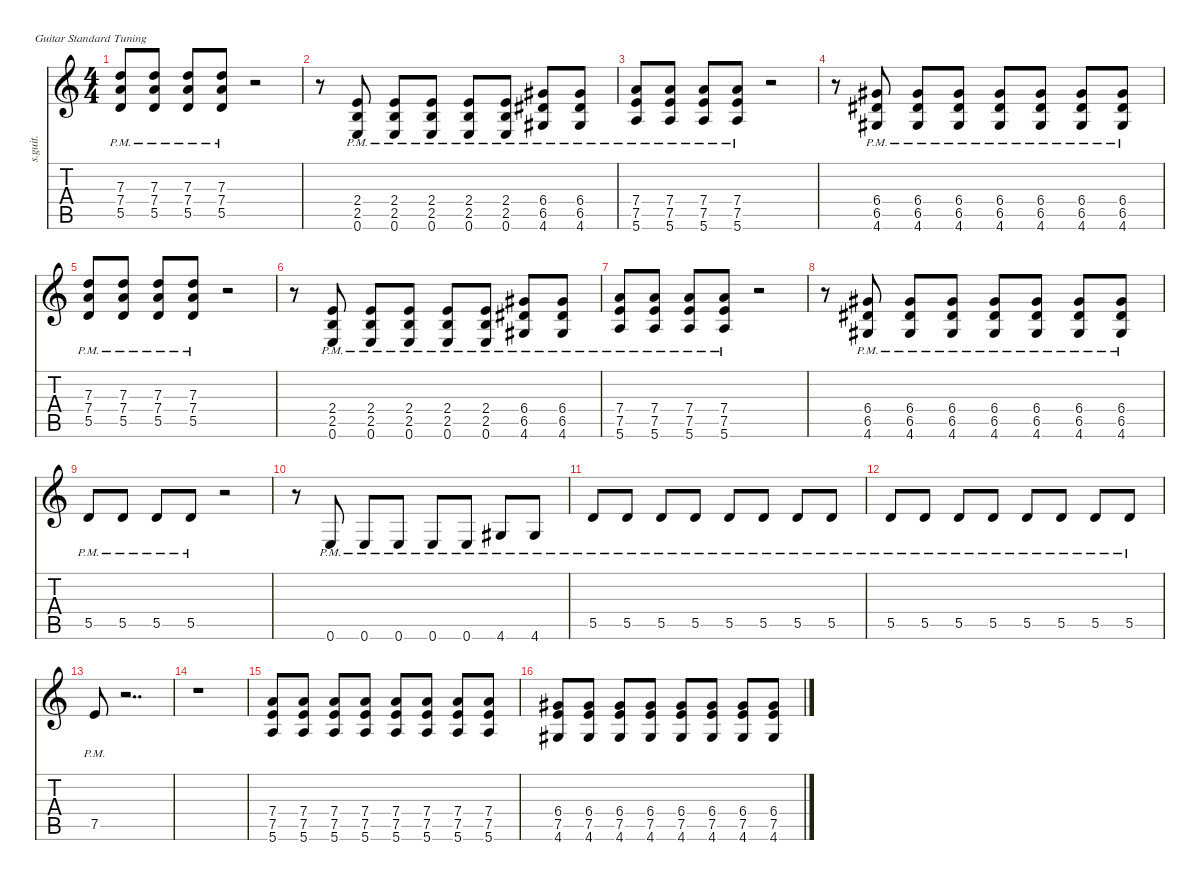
\defaultSystemsLayout 4
\hideDynamics
\bracketExtendMode nobrackets
\track ("" "s.guit.") {instrument distortionguitar}
\staff {score tabs}
\tuning (E4 B3 G3 D3 A2 E2)
\ts (4 4)
\tempo (190 hide)
\clef g2
\ks c
(7.3{pm} 7.4{pm} 5.5{pm}).8{dy f} (7.3{pm} 7.4{pm} 5.5{pm}).8 (7.3{pm} 7.4{pm} 5.5{pm}).8 (7.3{pm} 7.4{pm} 5.5{pm}).8 r.2 |
r.8 (2.4{pm} 2.5{pm} 0.6{pm}).8 (2.4{pm} 2.5{pm} 0.6{pm}).8 (2.4{pm} 2.5{pm} 0.6{pm}).8 (2.4{pm} 2.5{pm} 0.6{pm}).8 (2.4{pm} 2.5{pm} 0.6{pm}).8 (6.4{pm acc #} 6.5{pm acc #} 4.6{pm acc #}).8 (6.4{pm acc #} 6.5{pm acc #} 4.6{pm acc #}).8 |
(7.4{pm} 7.5{pm} 5.6{pm}).8 (7.4{pm} 7.5{pm} 5.6{pm}).8 (7.4{pm} 7.5{pm} 5.6{pm}).8 (7.4{pm} 7.5{pm} 5.6{pm}).8 r.2 |
r.8 (6.4{pm acc #} 6.5{pm acc #} 4.6{pm acc #}).8 (6.4{pm acc #} 6.5{pm acc #} 4.6{pm acc #}).8 (6.4{pm acc #} 6.5{pm acc #} 4.6{pm acc #}).8 (6.4{pm acc #} 6.5{pm acc #} 4.6{pm acc #}).8 (6.4{pm acc #} 6.5{pm acc #} 4.6{pm acc #}).8 (6.4{pm acc #} 6.5{pm acc #} 4.6{pm acc #}).8 (6.4{pm acc #} 6.5{pm acc #} 4.6{pm acc #}).8 |
(7.3{pm} 7.4{pm} 5.5{pm}).8 (7.3{pm} 7.4{pm} 5.5{pm}).8 (7.3{pm} 7.4{pm} 5.5{pm}).8 (7.3{pm} 7.4{pm} 5.5{pm}).8 r.2 |
r.8 (2.4{pm} 2.5{pm} 0.6{pm}).8 (2.4{pm} 2.5{pm} 0.6{pm}).8 (2.4{pm} 2.5{pm} 0.6{pm}).8 (2.4{pm} 2.5{pm} 0.6{pm}).8 (2.4{pm} 2.5{pm} 0.6{pm}).8 (6.4{pm acc #} 6.5{pm acc #} 4.6{pm acc #}).8 (6.4{pm acc #} 6.5{pm acc #} 4.6{pm acc #}).8 |
(7.4{pm} 7.5{pm} 5.6{pm}).8 (7.4{pm} 7.5{pm} 5.6{pm}).8 (7.4{pm} 7.5{pm} 5.6{pm}).8 (7.4{pm} 7.5{pm} 5.6{pm}).8 r.2 |
r.8 (6.4{pm acc #} 6.5{pm acc #} 4.6{pm acc #}).8 (6.4{pm acc #} 6.5{pm acc #} 4.6{pm acc #}).8 (6.4{pm acc #} 6.5{pm acc #} 4.6{pm acc #}).8 (6.4{pm acc #} 6.5{pm acc #} 4.6{pm acc #}).8 (6.4{pm acc #} 6.5{pm acc #} 4.6{pm acc #}).8 (6.4{pm acc #} 6.5{pm acc #} 4.6{pm acc #}).8 (6.4{pm acc #} 6.5{pm acc #} 4.6{pm acc #}).8 |
5.5{pm}.8 5.5{pm}.8 5.5{pm}.8 5.5{pm}.8 r.2 |
r.8 0.6{pm}.8 0.6{pm}.8 0.6{pm}.8 0.6{pm}.8 0.6{pm}.8 4.6{pm acc #}.8 4.6{pm acc #}.8 |
5.5{pm}.8 5.5{pm}.8 5.5{pm}.8 5.5{pm}.8 5.5{pm}.8 5.5{pm}.8 5.5{pm}.8 5.5{pm}.8 |
5.5{pm}.8 5.5{pm}.8 5.5{pm}.8 5.5{pm}.8 5.5{pm}.8 5.5{pm}.8 5.5{pm}.8 5.5{pm}.8 |
7.5{pm}.8 r.2{dd} |
r.1 |
(7.4 7.5 5.6).8 (7.4 7.5 5.6).8 (7.4 7.5 5.6).8 (7.4 7.5 5.6).8 (7.4 7.5 5.6).8 (7.4 7.5 5.6).8 (7.4 7.5 5.6).8 (7.4 7.5 5.6).8 |
(6.4{acc #} 7.5 4.6{acc #}).8 (6.4{acc #} 7.5 4.6{acc #}).8 (6.4{acc #} 7.5 4.6{acc #}).8 (6.4{acc #} 7.5 4.6{acc #}).8 (6.4{acc #} 7.5 4.6{acc #}).8 (6.4{acc #} 7.5 4.6{acc #}).8 (6.4{acc #} 7.5 4.6{acc #}).8 (6.4{acc #} 7.5 4.6{acc #}).8
